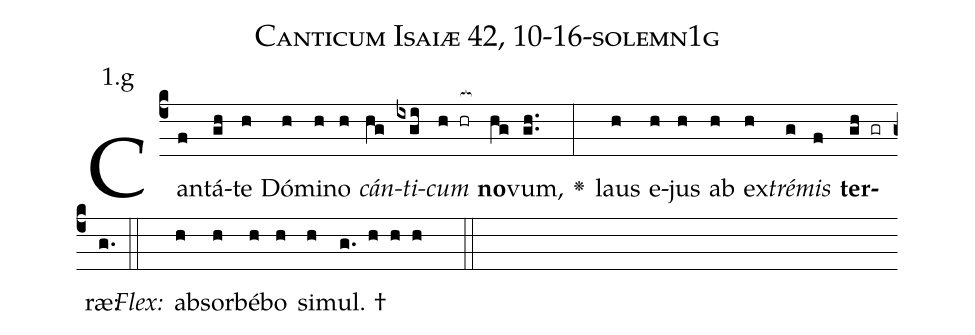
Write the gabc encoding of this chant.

name: Canticum Isaiæ 42, 10-16-solemn1g;
annotation: 1.g;
%%
(c4)Can(f)tá(gh)te(h) Dó(h)mi(h)no(h) <i>cán</i>(hg)<i>ti</i>(ixgi)<i>cum</i>(h hr[ocb:1{]) <b>no</b>(hg[ocb:0}])vum,(gh..) <v>\greheightstar</v>(:) laus(h) e(h)jus(h) ab(h) ex(h)<i>tré</i>(g)<i>mis</i>(f) <b>ter</b>(gh gr)ræ:(g.) (::)
<i>Flex:</i>()  ab(h)sor(h)bé(h)bo(h) si(h)mul. †(g. h h h  ::)

%E(h) u(h) o(g) u(f) a(gh) e.(g.) (::)
